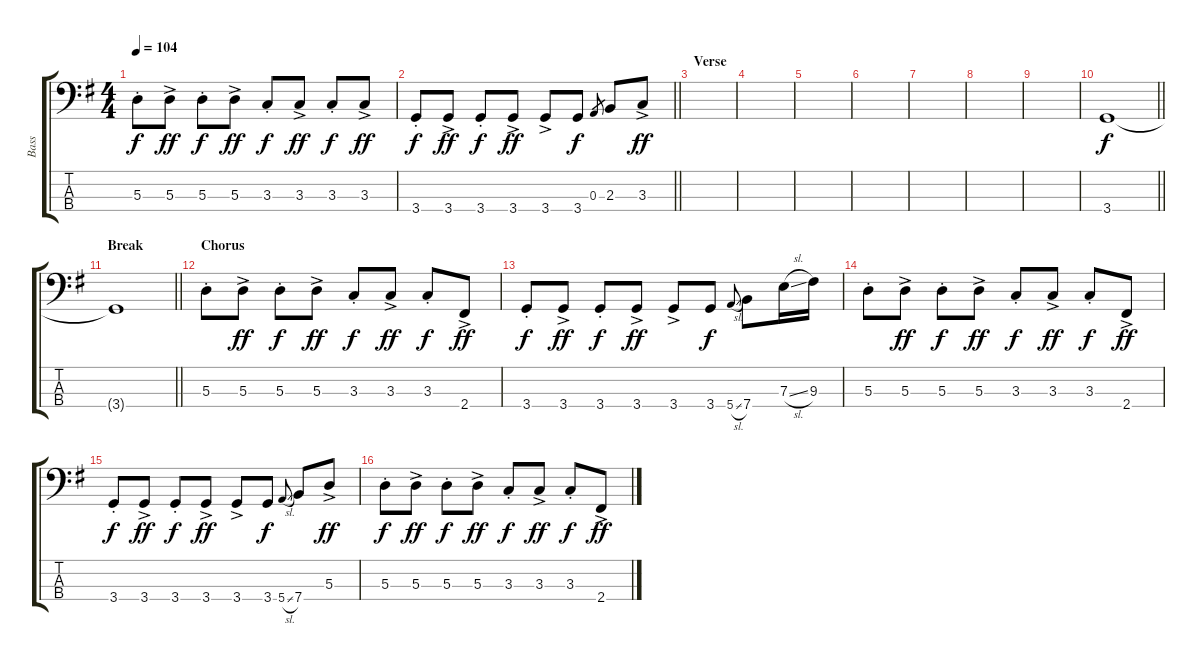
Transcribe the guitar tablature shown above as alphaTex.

\track ("Bass" "Bass") {instrument electricbassfinger}
\staff {score tabs}
\tuning (G2 D2 A1 E1) {hide}
\ts (4 4)
\tempo 104
\clef f4
\ks g
5.3{st}.8{dy f} 5.3{ac}.8{dy ff} 5.3{st}.8{dy f} 5.3{ac}.8{dy ff} 3.3{st}.8{dy f} 3.3{ac}.8{dy ff} 3.3{st}.8{dy f} 3.3{ac}.8{dy ff} |
\barLineRight lightlight
3.4{st}.8{dy f} 3.4{ac}.8{dy ff} 3.4{st}.8{dy f} 3.4{ac}.8{dy ff} 3.4{ac}.8 3.4.8{dy f} 0.3.8{gr} 2.3.8 3.3{ac}.8{dy ff} |
\section ("" "Verse")
|
|
|
|
|
|
|
\barLineRight lightlight
3.4.1{dy f} |
\section ("" "Break")
\barLineRight lightlight
3.4{t}.1 |
\section ("" "Chorus")
5.3{st}.8 5.3{ac}.8{dy ff} 5.3{st}.8{dy f} 5.3{ac}.8{dy ff} 3.3{st}.8{dy f} 3.3{ac}.8{dy ff} 3.3{st}.8{dy f} 2.4{ac}.8{dy ff} |
3.4{st}.8{dy f} 3.4{ac}.8{dy ff} 3.4{st}.8{dy f} 3.4{ac}.8{dy ff} 3.4{ac}.8 3.4.8{dy f} 5.4{sl}.8{gr onbeat} 7.4.8 7.3{sl}.16 9.3.16 |
5.3{st}.8 5.3{ac}.8{dy ff} 5.3{st}.8{dy f} 5.3{ac}.8{dy ff} 3.3{st}.8{dy f} 3.3{ac}.8{dy ff} 3.3{st}.8{dy f} 2.4{ac}.8{dy ff} |
3.4{st}.8{dy f} 3.4{ac}.8{dy ff} 3.4{st}.8{dy f} 3.4{ac}.8{dy ff} 3.4{ac}.8 3.4.8{dy f} 5.4{sl}.8{gr onbeat} 7.4.8 5.3{ac}.8{dy ff} |
5.3{st}.8{dy f} 5.3{ac}.8{dy ff} 5.3{st}.8{dy f} 5.3{ac}.8{dy ff} 3.3{st}.8{dy f} 3.3{ac}.8{dy ff} 3.3{st}.8{dy f} 2.4{ac}.8{dy ff}
